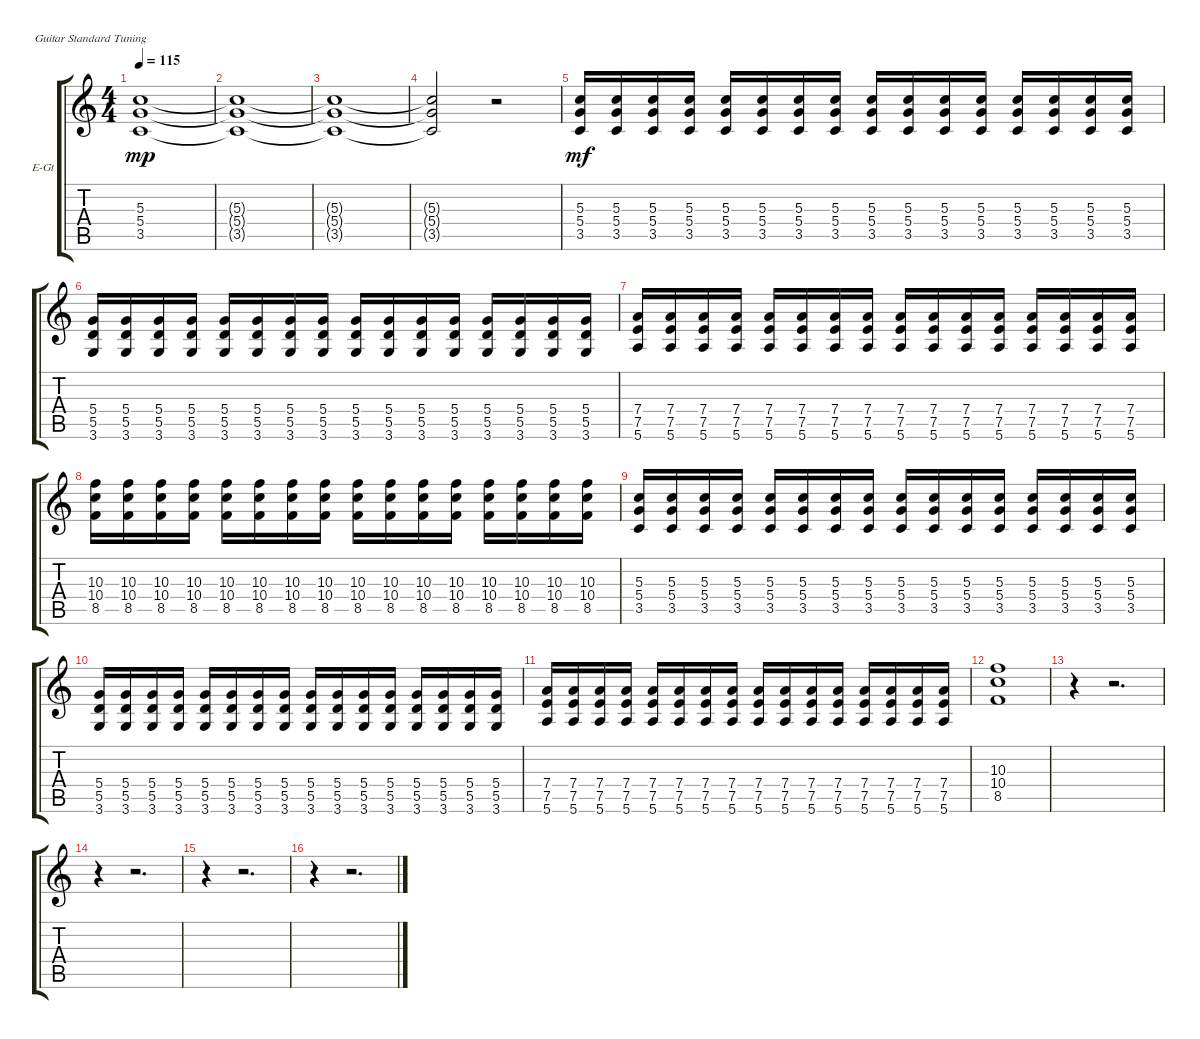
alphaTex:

\bracketExtendMode groupsimilarinstruments
\firstSystemTrackNameOrientation horizontal
\otherSystemsTrackNameOrientation horizontal
\track ("Electric Guitar1" "E-Gt") {instrument distortionguitar}
\staff {score tabs}
\tuning (E4 B3 G3 D3 A2 E2)
\ts (4 4)
\tempo 115
\clef g2
\ks c
(5.3 5.4 3.5).1{dy mp} |
(5.3{t} 5.4{t} 3.5{t}).1 |
(5.3{t} 5.4{t} 3.5{t}).1 |
(5.3{t} 5.4{t} 3.5{t}).2 r.2 |
(5.3 5.4 3.5).16{dy mf} (5.3 5.4 3.5).16 (5.3 5.4 3.5).16 (5.3 5.4 3.5).16 (5.3 5.4 3.5).16 (5.3 5.4 3.5).16 (5.3 5.4 3.5).16 (5.3 5.4 3.5).16 (5.3 5.4 3.5).16 (5.3 5.4 3.5).16 (5.3 5.4 3.5).16 (5.3 5.4 3.5).16 (5.3 5.4 3.5).16 (5.3 5.4 3.5).16 (5.3 5.4 3.5).16 (5.3 5.4 3.5).16 |
(5.4 5.5 3.6).16 (5.4 5.5 3.6).16 (5.4 5.5 3.6).16 (5.4 5.5 3.6).16 (5.4 5.5 3.6).16 (5.4 5.5 3.6).16 (5.4 5.5 3.6).16 (5.4 5.5 3.6).16 (5.4 5.5 3.6).16 (5.4 5.5 3.6).16 (5.4 5.5 3.6).16 (5.4 5.5 3.6).16 (5.4 5.5 3.6).16 (5.4 5.5 3.6).16 (5.4 5.5 3.6).16 (5.4 5.5 3.6).16 |
(7.4 7.5 5.6).16 (7.4 7.5 5.6).16 (7.4 7.5 5.6).16 (7.4 7.5 5.6).16 (7.4 7.5 5.6).16 (7.4 7.5 5.6).16 (7.4 7.5 5.6).16 (7.4 7.5 5.6).16 (7.4 7.5 5.6).16 (7.4 7.5 5.6).16 (7.4 7.5 5.6).16 (7.4 7.5 5.6).16 (7.4 7.5 5.6).16 (7.4 7.5 5.6).16 (7.4 7.5 5.6).16 (7.4 7.5 5.6).16 |
(10.3 10.4 8.5).16 (10.3 10.4 8.5).16 (10.3 10.4 8.5).16 (10.3 10.4 8.5).16 (10.3 10.4 8.5).16 (10.3 10.4 8.5).16 (10.3 10.4 8.5).16 (10.3 10.4 8.5).16 (10.3 10.4 8.5).16 (10.3 10.4 8.5).16 (10.3 10.4 8.5).16 (10.3 10.4 8.5).16 (10.3 10.4 8.5).16 (10.3 10.4 8.5).16 (10.3 10.4 8.5).16 (10.3 10.4 8.5).16 |
(5.3 5.4 3.5).16 (5.3 5.4 3.5).16 (5.3 5.4 3.5).16 (5.3 5.4 3.5).16 (5.3 5.4 3.5).16 (5.3 5.4 3.5).16 (5.3 5.4 3.5).16 (5.3 5.4 3.5).16 (5.3 5.4 3.5).16 (5.3 5.4 3.5).16 (5.3 5.4 3.5).16 (5.3 5.4 3.5).16 (5.3 5.4 3.5).16 (5.3 5.4 3.5).16 (5.3 5.4 3.5).16 (5.3 5.4 3.5).16 |
(5.4 5.5 3.6).16 (5.4 5.5 3.6).16 (5.4 5.5 3.6).16 (5.4 5.5 3.6).16 (5.4 5.5 3.6).16 (5.4 5.5 3.6).16 (5.4 5.5 3.6).16 (5.4 5.5 3.6).16 (5.4 5.5 3.6).16 (5.4 5.5 3.6).16 (5.4 5.5 3.6).16 (5.4 5.5 3.6).16 (5.4 5.5 3.6).16 (5.4 5.5 3.6).16 (5.4 5.5 3.6).16 (5.4 5.5 3.6).16 |
(7.4 7.5 5.6).16 (7.4 7.5 5.6).16 (7.4 7.5 5.6).16 (7.4 7.5 5.6).16 (7.4 7.5 5.6).16 (7.4 7.5 5.6).16 (7.4 7.5 5.6).16 (7.4 7.5 5.6).16 (7.4 7.5 5.6).16 (7.4 7.5 5.6).16 (7.4 7.5 5.6).16 (7.4 7.5 5.6).16 (7.4 7.5 5.6).16 (7.4 7.5 5.6).16 (7.4 7.5 5.6).16 (7.4 7.5 5.6).16 |
(10.3 10.4 8.5).1 |
r.4 r.2{d} |
r.4 r.2{d} |
r.4 r.2{d} |
r.4 r.2{d}
